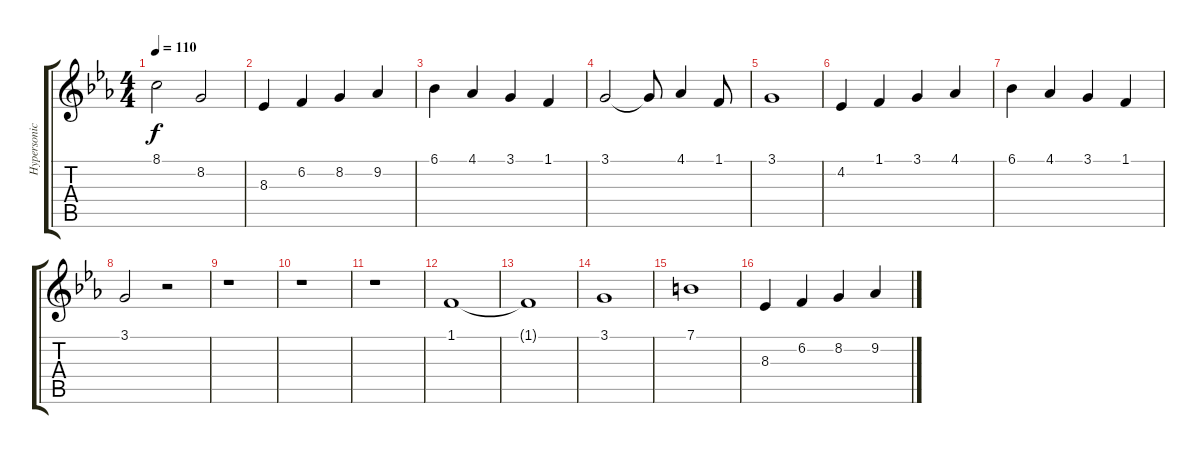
\track ("Hypersonic 04" "Hypersonic") {instrument viola}
\staff {score tabs}
\tuning (E4 B3 G3 D3 A2 E2) {hide}
\ts (4 4)
\tempo 110
\clef g2
\ks cminor
8.1.2{dy f} 8.2.2 |
8.3.4 6.2.4 8.2.4 9.2.4 |
6.1.4 4.1.4 3.1.4 1.1.4 |
3.1.2 3.1{t}.8 4.1.4 1.1.8 |
3.1.1 |
4.2.4 1.1.4 3.1.4 4.1.4 |
6.1.4 4.1.4 3.1.4 1.1.4 |
3.1.2 r.2 |
r.1 |
r.1 |
r.1 |
1.1.1 |
1.1{t}.1 |
3.1.1 |
7.1.1 |
8.3.4 6.2.4 8.2.4 9.2.4
